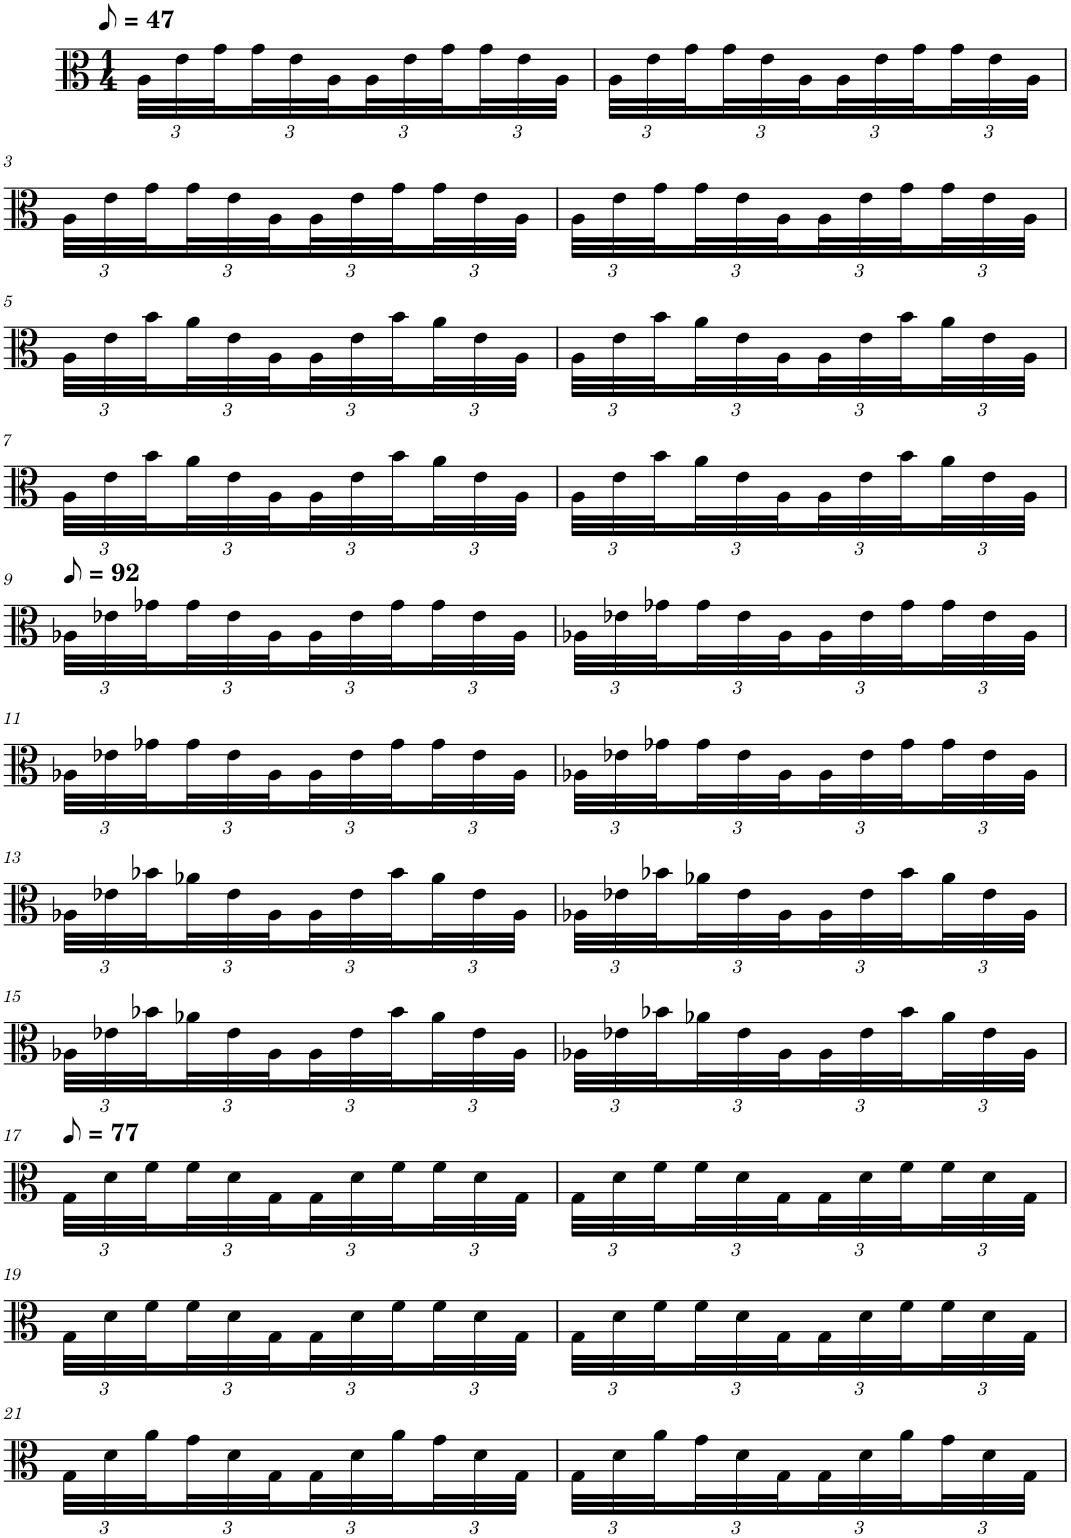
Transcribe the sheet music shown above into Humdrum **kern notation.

**kern
*part1
*staff1
*I"Viola
*I'Vla.
*clefC3
*k[]
*M1/4
*MM24
*Xbrackettup
=1
48A\LLL
48e\
48g\
48g\
48e\
48A\
48A\
48e\
48g\
48g\
48e\
48A\JJJ
=2
48A\LLL
48e\
48g\
48g\
48e\
48A\
48A\
48e\
48g\
48g\
48e\
48A\JJJ
!!LO:LB:g=z
=3
48A\LLL
48e\
48g\
48g\
48e\
48A\
48A\
48e\
48g\
48g\
48e\
48A\JJJ
=4
48A\LLL
48e\
48g\
48g\
48e\
48A\
48A\
48e\
48g\
48g\
48e\
48A\JJJ
!!LO:LB:g=z
=5
48A\LLL
48e\
48b\
48a\
48e\
48A\
48A\
48e\
48b\
48a\
48e\
48A\JJJ
=6
48A\LLL
48e\
48b\
48a\
48e\
48A\
48A\
48e\
48b\
48a\
48e\
48A\JJJ
!!LO:LB:g=z
=7
48A\LLL
48e\
48b\
48a\
48e\
48A\
48A\
48e\
48b\
48a\
48e\
48A\JJJ
=8
48A\LLL
48e\
48b\
48a\
48e\
48A\
48A\
48e\
48b\
48a\
48e\
48A\JJJ
!!LO:LB:g=z
=9
*MM46
48A-X\LLL
48e-X\
48g-X\
48g-\
48e-\
48A-\
48A-\
48e-\
48g-\
48g-\
48e-\
48A-\JJJ
=10
48A-X\LLL
48e-X\
48g-X\
48g-\
48e-\
48A-\
48A-\
48e-\
48g-\
48g-\
48e-\
48A-\JJJ
!!LO:LB:g=z
=11
48A-X\LLL
48e-X\
48g-X\
48g-\
48e-\
48A-\
48A-\
48e-\
48g-\
48g-\
48e-\
48A-\JJJ
=12
48A-X\LLL
48e-X\
48g-X\
48g-\
48e-\
48A-\
48A-\
48e-\
48g-\
48g-\
48e-\
48A-\JJJ
!!LO:LB:g=z
=13
48A-X\LLL
48e-X\
48b-X\
48a-X\
48e-\
48A-\
48A-\
48e-\
48b-\
48a-\
48e-\
48A-\JJJ
=14
48A-X\LLL
48e-X\
48b-X\
48a-X\
48e-\
48A-\
48A-\
48e-\
48b-\
48a-\
48e-\
48A-\JJJ
!!LO:LB:g=z
=15
48A-X\LLL
48e-X\
48b-X\
48a-X\
48e-\
48A-\
48A-\
48e-\
48b-\
48a-\
48e-\
48A-\JJJ
=16
48A-X\LLL
48e-X\
48b-X\
48a-X\
48e-\
48A-\
48A-\
48e-\
48b-\
48a-\
48e-\
48A-\JJJ
!!LO:LB:g=z
=17
*MM39
48G\LLL
48d\
48f\
48f\
48d\
48G\
48G\
48d\
48f\
48f\
48d\
48G\JJJ
=18
48G\LLL
48d\
48f\
48f\
48d\
48G\
48G\
48d\
48f\
48f\
48d\
48G\JJJ
!!LO:LB:g=z
=19
48G\LLL
48d\
48f\
48f\
48d\
48G\
48G\
48d\
48f\
48f\
48d\
48G\JJJ
=20
48G\LLL
48d\
48f\
48f\
48d\
48G\
48G\
48d\
48f\
48f\
48d\
48G\JJJ
!!LO:LB:g=z
=21
48G\LLL
48d\
48a\
48g\
48d\
48G\
48G\
48d\
48a\
48g\
48d\
48G\JJJ
=22
48G\LLL
48d\
48a\
48g\
48d\
48G\
48G\
48d\
48a\
48g\
48d\
48G\JJJ
=
*-
